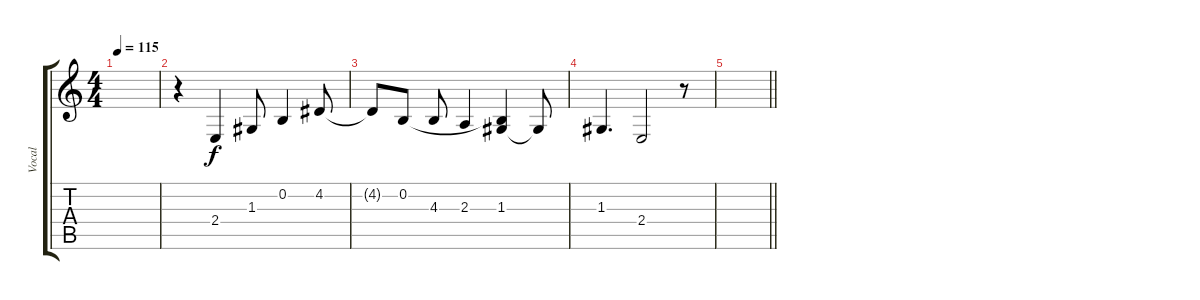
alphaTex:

\track ("Vocal" "Vocal") {instrument lead8bassandlead}
\staff {score tabs}
\tuning (E4 B3 G3 D3 A2 E2) {hide}
\ts (4 4)
\tempo 115
\clef g2
\ks c
|
r.4 2.4.4 1.3.8 0.2.4 4.2.8 |
4.2{t}.8 0.2.8 4.3.8 2.3.4 (0.2{t} 1.3).4 1.3{t}.8 |
1.3.4{d} 2.4.2 r.8 |
\barLineRight lightlight
